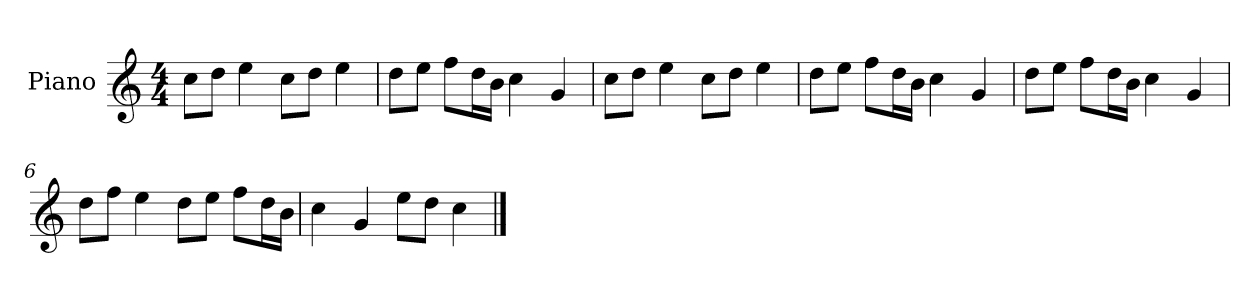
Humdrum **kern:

**kern
*part1
*staff1
*I"Piano
*I'P-no
*clefG2
*k[]
*M4/4
*MM90
=1
8cc\L
8dd\J
4ee\
8cc\L
8dd\J
4ee\
=2
8dd\L
8ee\J
8ff\L
16dd\L
16b\JJ
4cc\
4g/
=3
8cc\L
8dd\J
4ee\
8cc\L
8dd\J
4ee\
=4
8dd\L
8ee\J
8ff\L
16dd\L
16b\JJ
4cc\
4g/
=5
8dd\L
8ee\J
8ff\L
16dd\L
16b\JJ
4cc\
4g/
!!LO:LB:g=z
=6
8dd\L
8ff\J
4ee\
8dd\L
8ee\J
8ff\L
16dd\L
16b\JJ
=7
4cc\
4g/
8ee\L
8dd\J
4cc\
==
*-
